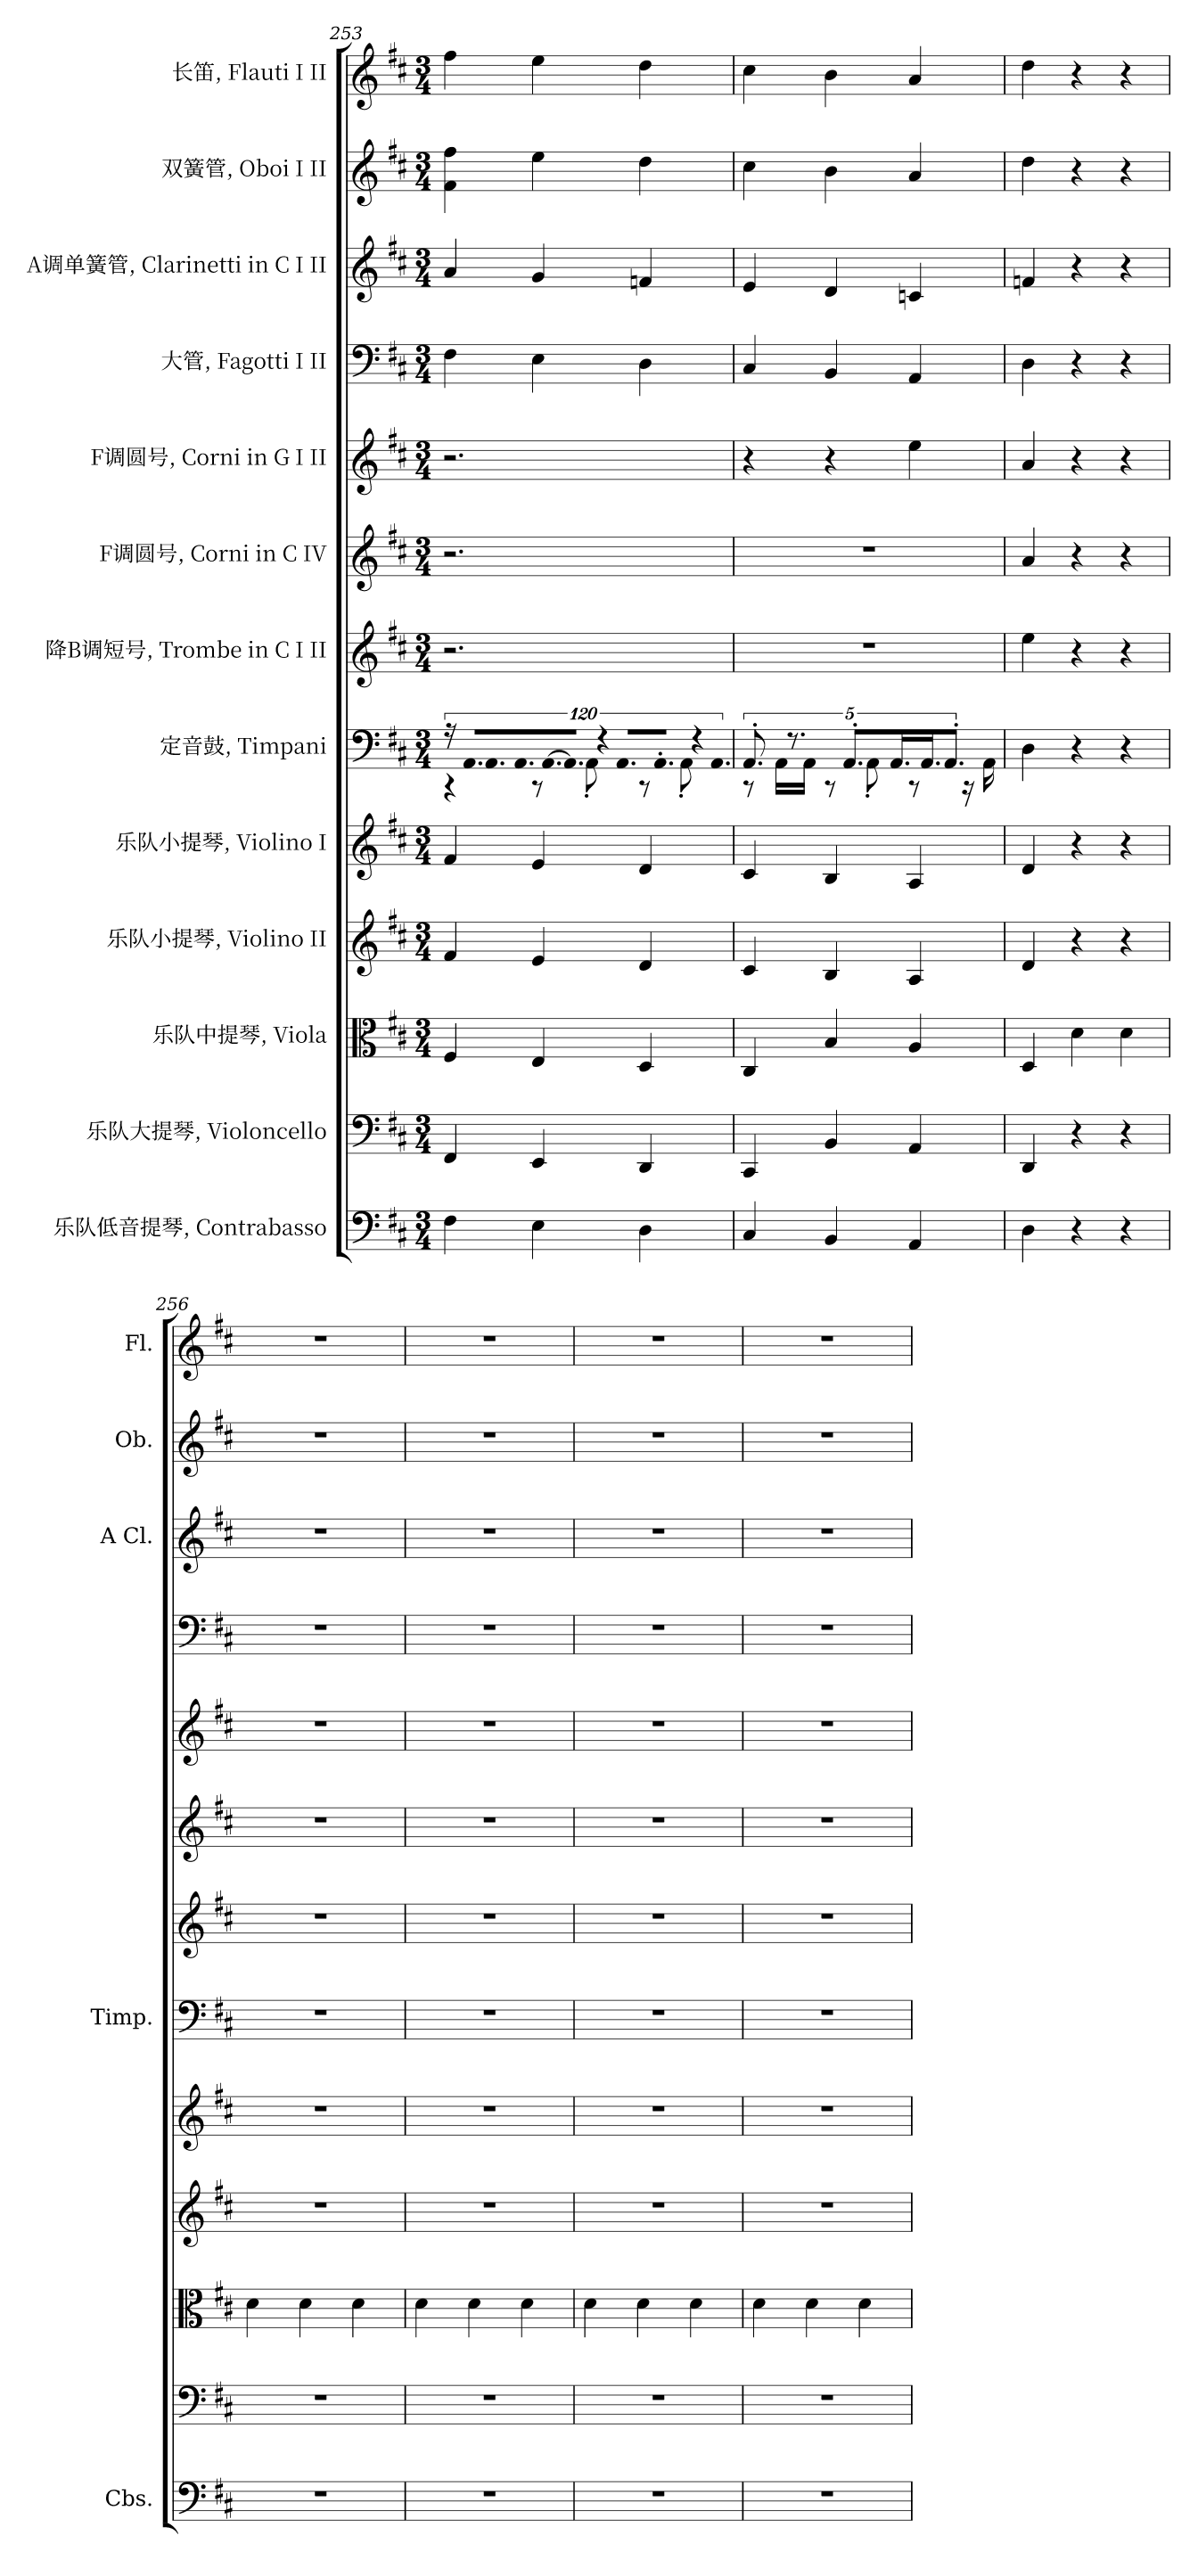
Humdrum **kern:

**kern	**kern	**kern	**kern	**kern	**kern	**kern	**kern	**kern	**kern	**kern	**kern	**kern
*part13	*part12	*part11	*part10	*part9	*part8	*part7	*part6	*part5	*part4	*part3	*part2	*part1
*staff13	*staff12	*staff11	*staff10	*staff9	*staff8	*staff7	*staff6	*staff5	*staff4	*staff3	*staff2	*staff1
*I"乐队低音提琴, Contrabasso	*I"乐队大提琴, Violoncello	*I"乐队中提琴, Viola	*I"乐队小提琴, Violino II	*I"乐队小提琴, Violino I	*I"定音鼓, Timpani	*I"降B调短号, Trombe in C I II	*I"F调圆号, Corni in C IV	*I"F调圆号, Corni in G I II	*I"大管, Fagotti I II	*I"A调单簧管, Clarinetti in C I II	*I"双簧管, Oboi I II	*I"长笛, Flauti I II
*I'Cbs.	*	*	*	*	*I'Timp.	*	*	*	*	*I'A Cl.	*I'Ob.	*I'Fl.
!!LO:PB:g=z
*clefF4	*clefF4	*clefC3	*clefG2	*clefG2	*clefF4	*clefG2	*clefG2	*clefG2	*clefF4	*clefG2	*clefG2	*clefG2
*ITrd7c12	*	*	*	*	*	*ITrd1c2	*ITrd4c7	*ITrd4c7	*	*ITrd2c3	*	*
*k[f#c#]	*k[f#c#]	*k[f#c#]	*k[f#c#]	*k[f#c#]	*k[f#c#]	*k[]	*k[f#]	*k[f#]	*k[f#c#]	*k[f#c#g#d#a#]	*k[f#c#]	*k[f#c#]
*M3/4	*M3/4	*M3/4	*M3/4	*M3/4	*M3/4	*M3/4	*M3/4	*M3/4	*M3/4	*M3/4	*M3/4	*M3/4
*MM320	*MM320	*MM320	*MM320	*MM320	*MM320	*MM320	*MM320	*MM320	*MM320	*MM320	*MM320	*MM320
=253	=253	=253	=253	=253	=253	=253	=253	=253	=253	=253	=253	=253
!	!	!	!	!	!LO:N:vis=32.	!	!	!	!	!	!	!
*	*	*	*	*	*^	*	*	*	*	*	*	*
4FF#\	4FF#/	4F#/	4f#/	4f#/	1920%103r	4r	2.r	2.r	2.r	4F#\	4f#/	4f#\ 4ff#\	4ff#\
!	!	!	!	!	!LO:N:vis=32.	!	!	!	!	!	!	!	!
.	.	.	.	.	1920%103AA/KLL	.	.	.	.	.	.	.	.
!	!	!	!	!	!LO:N:vis=16.	!	!	!	!	!	!	!	!
.	.	.	.	.	960%103AA/	.	.	.	.	.	.	.	.
!	!	!	!	!	!LO:N:vis=32.	!	!	!	!	!	!	!	!
.	.	.	.	.	1920%103AA/L	.	.	.	.	.	.	.	.
*	*	*	*	*	*	*	*	*	*	*	*	*	*MM346
4EE\	4EE/	4E/	4e/	4e/	.	8r	.	.	.	4E\	4e/	4ee\	4ee\
!	!	!	!	!	!LO:N:vis=32.	!	!	!	!	!	!	!	!
.	.	.	.	.	[1920%103AA/	.	.	.	.	.	.	.	.
!	!	!	!	!	!LO:N:vis=32.	!	!	!	!	!	!	!	!
.	.	.	.	.	1920%103AA/JJJ]	.	.	.	.	.	.	.	.
.	.	.	.	.	.	8AA'\	.	.	.	.	.	.	.
!	!	!	!	!	!LO:N:vis=32.	!	!	!	!	!	!	!	!
.	.	.	.	.	1920%103r	.	.	.	.	.	.	.	.
!	!	!	!	!	!LO:N:vis=16.	!	!	!	!	!	!	!	!
.	.	.	.	.	960%103AA/LL	.	.	.	.	.	.	.	.
4DD\	4DD/	4D/	4d/	4d/	.	8r	.	.	.	4D\	4dn/	4dd\	4dd\
!	!	!	!	!	!LO:N:vis=16.	!	!	!	!	!	!	!	!
.	.	.	.	.	960%103AA'/JJ	.	.	.	.	.	.	.	.
.	.	.	.	.	.	8AA'\	.	.	.	.	.	.	.
!	!	!	!	!	!LO:N:vis=32.	!	!	!	!	!	!	!	!
.	.	.	.	.	1920%103r	.	.	.	.	.	.	.	.
!	!	!	!	!	!LO:N:vis=32.	!	!	!	!	!	!	!	!
.	.	.	.	.	1920%103AA/	.	.	.	.	.	.	.	.
960ryy	960ryy	960ryy	960ryy	960ryy	.	960ryy	960ryy	960ryy	960ryy	960ryy	960ryy	960ryy	960ryy
=254	=254	=254	=254	=254	=254	=254	=254	=254	=254	=254	=254	=254	=254
*	*	*	*	*	*	*	*	*	*	*	*	*	*MM320
4CC#/	4CC#/	4C#/	4c#/	4c#/	10.AA'/	8r	2.r	2.r	4r	4C#/	4c#/	4cc#\	4cc#\
.	.	.	.	.	.	16AA\LL	.	.	.	.	.	.	.
.	.	.	.	.	10.r	.	.	.	.	.	.	.	.
.	.	.	.	.	.	16AA\JJ	.	.	.	.	.	.	.
*	*	*	*	*	*	*	*	*	*	*	*	*	*MM346
4BBB/	4BB/	4B/	4B/	4B/	.	8r	.	.	4r	4BB/	4B/	4b\	4b\
.	.	.	.	.	10.AA'/L	.	.	.	.	.	.	.	.
.	.	.	.	.	.	8AA'\	.	.	.	.	.	.	.
.	.	.	.	.	20.AA/L	.	.	.	.	.	.	.	.
*	*	*	*	*	*	*	*	*	*	*	*	*	*MM320
4AAA/	4AA/	4A/	4A/	4A/	.	8r	.	.	4a\	4AA/	4An/	4a/	4a/
.	.	.	.	.	20.AA/J	.	.	.	.	.	.	.	.
.	.	.	.	.	10.AA'/J	.	.	.	.	.	.	.	.
.	.	.	.	.	.	16r	.	.	.	.	.	.	.
.	.	.	.	.	.	16AA\	.	.	.	.	.	.	.
*	*	*	*	*	*v	*v	*	*	*	*	*	*	*
=255	=255	=255	=255	=255	=255	=255	=255	=255	=255	=255	=255	=255
*	*	*	*	*	*	*	*	*	*	*	*	*MM350
4DD\	4DD/	4D/	4d/	4d/	4D\	4dd\	4d/	4d/	4D\	4dn/	4dd\	4dd\
4r	4r	4d\	4r	4r	4r	4r	4r	4r	4r	4r	4r	4r
*	*	*	*	*	*	*	*	*	*	*	*	*MM318
4r	4r	4d\	4r	4r	4r	4r	4r	4r	4r	4r	4r	4r
!!LO:PB:g=z
=256	=256	=256	=256	=256	=256	=256	=256	=256	=256	=256	=256	=256
*	*	*	*	*	*	*	*	*	*	*	*	*MM350
2.r	2.r	4d\	2.r	2.r	2.r	2.r	2.r	2.r	2.r	2.r	2.r	2.r
.	.	4d\	.	.	.	.	.	.	.	.	.	.
.	.	4d\	.	.	.	.	.	.	.	.	.	.
=257	=257	=257	=257	=257	=257	=257	=257	=257	=257	=257	=257	=257
*	*	*	*	*	*	*	*	*	*	*	*	*MM350
2.r	2.r	4d\	2.r	2.r	2.r	2.r	2.r	2.r	2.r	2.r	2.r	2.r
.	.	4d\	.	.	.	.	.	.	.	.	.	.
.	.	4d\	.	.	.	.	.	.	.	.	.	.
=258	=258	=258	=258	=258	=258	=258	=258	=258	=258	=258	=258	=258
*	*	*	*	*	*	*	*	*	*	*	*	*MM350
2.r	2.r	4d\	2.r	2.r	2.r	2.r	2.r	2.r	2.r	2.r	2.r	2.r
.	.	4d\	.	.	.	.	.	.	.	.	.	.
.	.	4d\	.	.	.	.	.	.	.	.	.	.
=259	=259	=259	=259	=259	=259	=259	=259	=259	=259	=259	=259	=259
*	*	*	*	*	*	*	*	*	*	*	*	*MM350
2.r	2.r	4d\	2.r	2.r	2.r	2.r	2.r	2.r	2.r	2.r	2.r	2.r
.	.	4d\	.	.	.	.	.	.	.	.	.	.
.	.	4d\	.	.	.	.	.	.	.	.	.	.
=	=	=	=	=	=	=	=	=	=	=	=	=
*-	*-	*-	*-	*-	*-	*-	*-	*-	*-	*-	*-	*-
